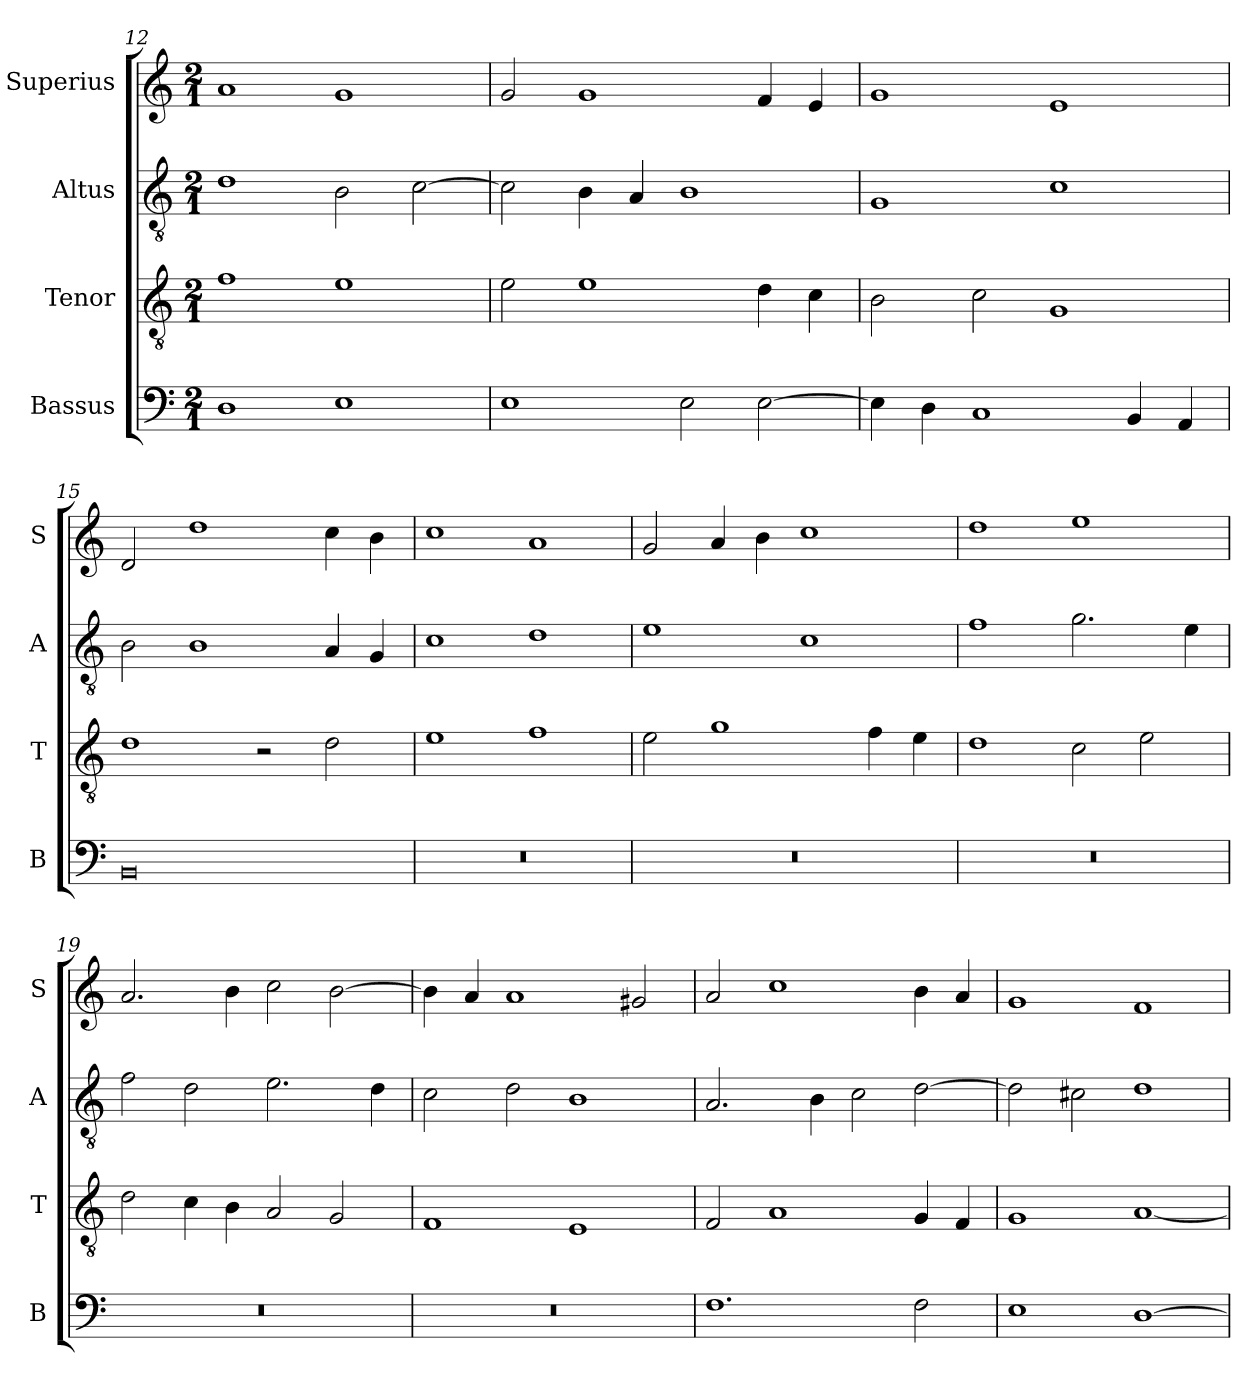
**kern	**kern	**kern	**kern
*part4	*part3	*part2	*part1
*staff4	*staff3	*staff2	*staff1
*I"Bassus	*I"Tenor	*I"Altus	*I"Superius
*I'B	*I'T	*I'A	*I'S
*clefF4	*clefGv2	*clefGv2	*clefG2
*k[]	*k[]	*k[]	*k[]
*M2/1	*M2/1	*M2/1	*M2/1
=12	=12	=12	=12
1D	1f	1d	1a
1E	1e	2B	1g
.	.	[2c	.
=13	=13	=13	=13
1E	2e	2c]	2g
.	1e	4B	1g
.	.	4A	.
2E	.	1B	.
[2E	4d	.	4f
.	4c	.	4e
=14	=14	=14	=14
4E]	2B	1G	1g
4D	.	.	.
1C	2c	.	.
.	1G	1c	1e
4BB	.	.	.
4AA	.	.	.
=15	=15	=15	=15
0BB	1d	2B	2d
.	.	1B	1dd
.	2r	.	.
.	2d	4A	4cc
.	.	4G	4b
=16	=16	=16	=16
0r	1e	1c	1cc
.	1f	1d	1a
=17	=17	=17	=17
0r	2e	1e	2g
.	1g	.	4a
.	.	.	4b
.	.	1c	1cc
.	4f	.	.
.	4e	.	.
=18	=18	=18	=18
0r	1d	1f	1dd
.	2c	2.g	1ee
.	2e	.	.
.	.	4e	.
=19	=19	=19	=19
0r	2d	2f	2.a
.	4c	2d	.
.	4B	.	4b
.	2A	2.e	2cc
.	2G	.	[2b
.	.	4d	.
=20	=20	=20	=20
0r	1F	2c	4b]
.	.	.	4a
.	.	2d	1a
.	1E	1B	.
.	.	.	2g#X
=21	=21	=21	=21
1.F	2F	2.A	2a
.	1A	.	1cc
.	.	4B	.
.	.	2c	.
2F	4G	[2d	4b
.	4F	.	4a
=22	=22	=22	=22
1E	1G	2d]	1g
.	.	2c#X	.
[1D	[1A	1d	1f
=	=	=	=
*-	*-	*-	*-
